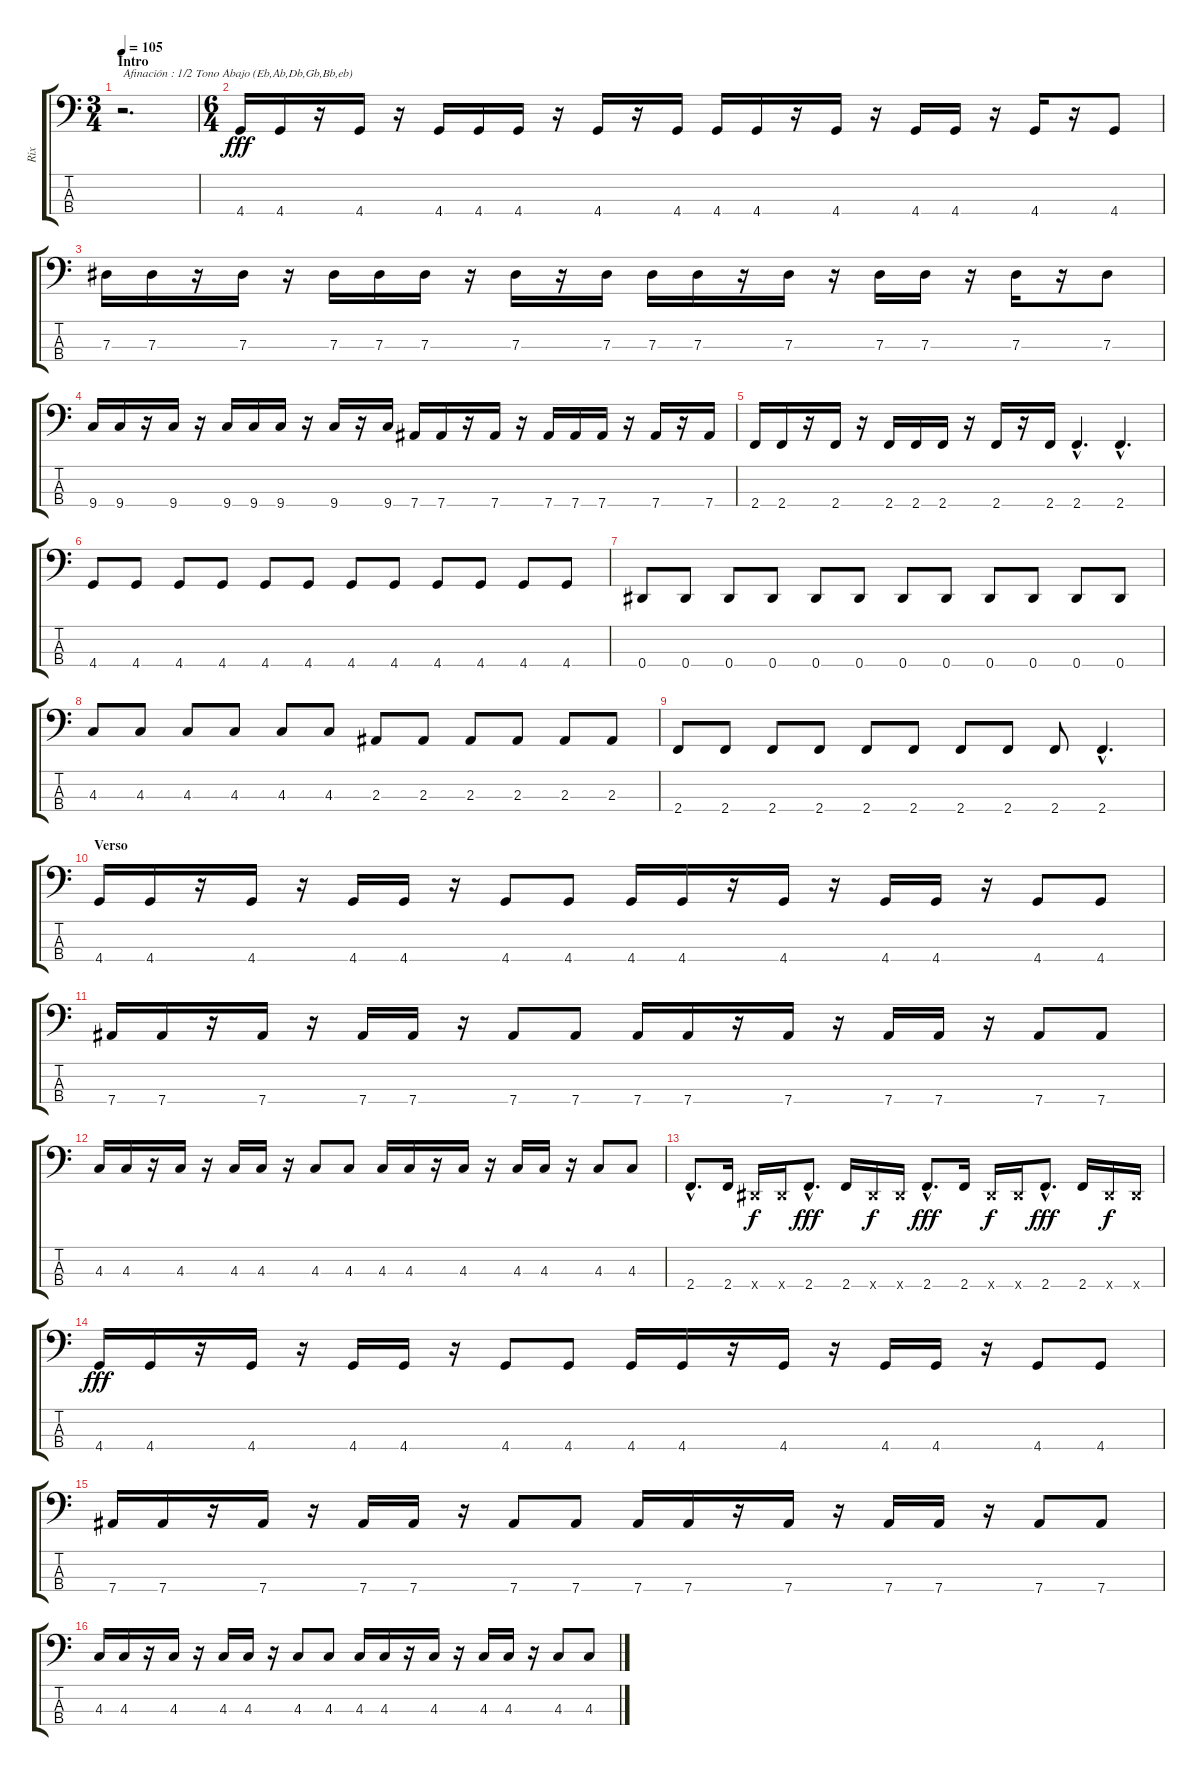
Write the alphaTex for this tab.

\track ("Rix" "Rix") {instrument electricbasspick}
\staff {score tabs}
\tuning (Gb2 Db2 Ab1 Eb1) {hide}
\ts (3 4)
\section ("" "Intro")
\tempo 105
\clef f4
\ks c
r.2{d txt "Afinación : 1/2 Tono Abajo (Eb,Ab,Db,Gb,Bb,eb)" dy fff instrument electricbasspick} |
\ts (6 4)
4.4.16 4.4.16 r.16 4.4.16 r.16 4.4.16 4.4.16 4.4.16 r.16 4.4.16 r.16 4.4.16 4.4.16 4.4.16 r.16 4.4.16 r.16 4.4.16 4.4.16 r.16 4.4.16 r.16 4.4.8 |
7.3.16 7.3.16 r.16 7.3.16 r.16 7.3.16 7.3.16 7.3.16 r.16 7.3.16 r.16 7.3.16 7.3.16 7.3.16 r.16 7.3.16 r.16 7.3.16 7.3.16 r.16 7.3.16 r.16 7.3.8 |
9.4.16 9.4.16 r.16 9.4.16 r.16 9.4.16 9.4.16 9.4.16 r.16 9.4.16 r.16 9.4.16 7.4.16 7.4.16 r.16 7.4.16 r.16 7.4.16 7.4.16 7.4.16 r.16 7.4.16 r.16 7.4.16 |
2.4.16 2.4.16 r.16 2.4.16 r.16 2.4.16 2.4.16 2.4.16 r.16 2.4.16 r.16 2.4.16 2.4{hac}.4{d} 2.4{hac}.4{d} |
4.4.8 4.4.8 4.4.8 4.4.8 4.4.8 4.4.8 4.4.8 4.4.8 4.4.8 4.4.8 4.4.8 4.4.8 |
0.4.8 0.4.8 0.4.8 0.4.8 0.4.8 0.4.8 0.4.8 0.4.8 0.4.8 0.4.8 0.4.8 0.4.8 |
4.3.8 4.3.8 4.3.8 4.3.8 4.3.8 4.3.8 2.3.8 2.3.8 2.3.8 2.3.8 2.3.8 2.3.8 |
2.4.8 2.4.8 2.4.8 2.4.8 2.4.8 2.4.8 2.4.8 2.4.8 2.4.8 2.4{hac}.4{d} |
\section ("" "Verso")
4.4.16 4.4.16 r.16 4.4.16 r.16 4.4.16 4.4.16 r.16 4.4.8 4.4.8 4.4.16 4.4.16 r.16 4.4.16 r.16 4.4.16 4.4.16 r.16 4.4.8 4.4.8 |
7.4.16 7.4.16 r.16 7.4.16 r.16 7.4.16 7.4.16 r.16 7.4.8 7.4.8 7.4.16 7.4.16 r.16 7.4.16 r.16 7.4.16 7.4.16 r.16 7.4.8 7.4.8 |
4.3.16 4.3.16 r.16 4.3.16 r.16 4.3.16 4.3.16 r.16 4.3.8 4.3.8 4.3.16 4.3.16 r.16 4.3.16 r.16 4.3.16 4.3.16 r.16 4.3.8 4.3.8 |
2.4{hac}.8{d} 2.4.16 0.4{x}.16{dy f} 0.4{x}.16 2.4{hac}.8{d dy fff} 2.4.16 0.4{x}.16{dy f} 0.4{x}.16 2.4{hac}.8{d dy fff} 2.4.16 0.4{x}.16{dy f} 0.4{x}.16 2.4{hac}.8{d dy fff} 2.4.16 0.4{x}.16{dy f} 0.4{x}.16 |
4.4.16{dy fff} 4.4.16 r.16 4.4.16 r.16 4.4.16 4.4.16 r.16 4.4.8 4.4.8 4.4.16 4.4.16 r.16 4.4.16 r.16 4.4.16 4.4.16 r.16 4.4.8 4.4.8 |
7.4.16 7.4.16 r.16 7.4.16 r.16 7.4.16 7.4.16 r.16 7.4.8 7.4.8 7.4.16 7.4.16 r.16 7.4.16 r.16 7.4.16 7.4.16 r.16 7.4.8 7.4.8 |
4.3.16 4.3.16 r.16 4.3.16 r.16 4.3.16 4.3.16 r.16 4.3.8 4.3.8 4.3.16 4.3.16 r.16 4.3.16 r.16 4.3.16 4.3.16 r.16 4.3.8 4.3.8
